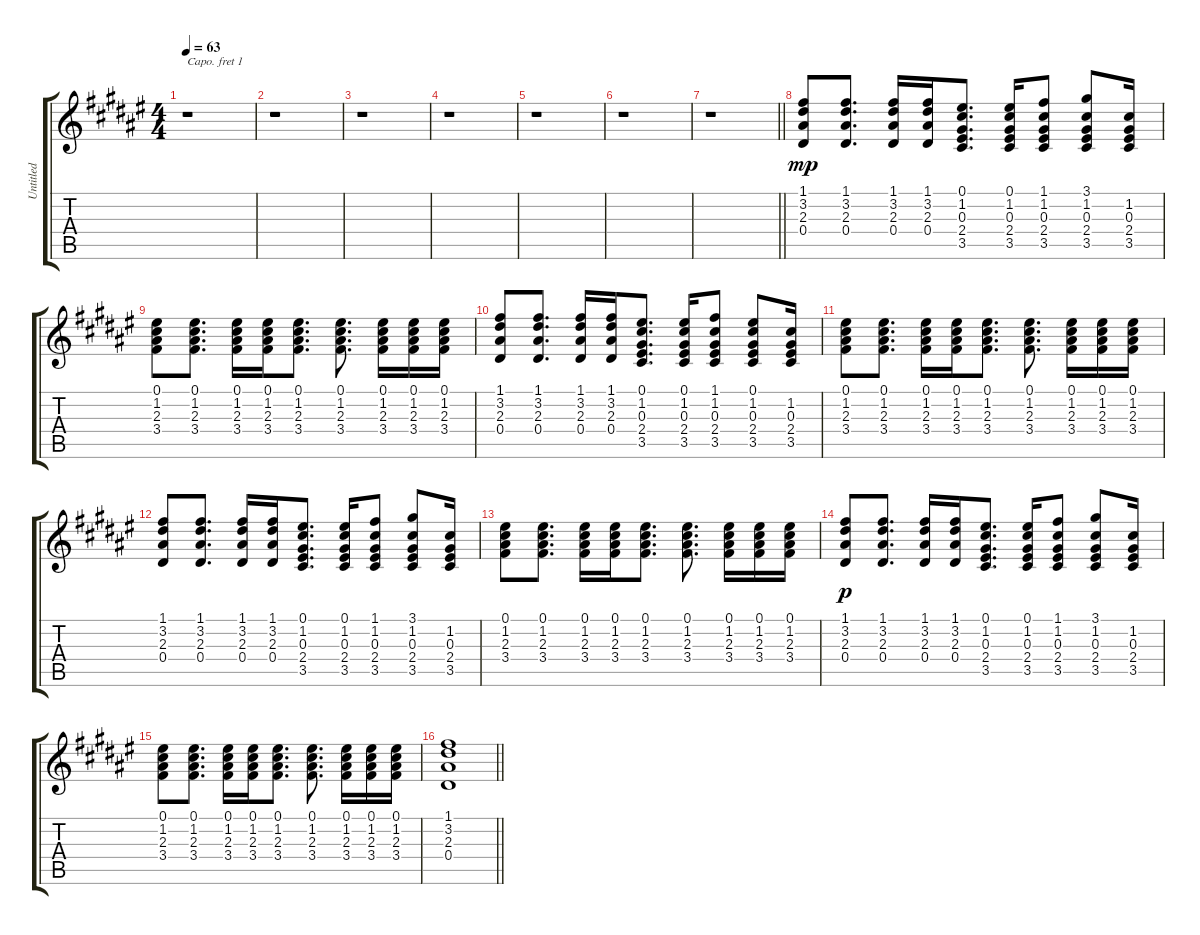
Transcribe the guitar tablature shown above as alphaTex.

\track ("Untitled" "Untitled") {instrument acousticguitarsteel}
\staff {score tabs}
\capo 1
\tuning (E4 B3 G3 D3 A2 E2) {hide}
\ts (4 4)
\tempo 63
\clef g2
\ks f#
r.1{dy mp instrument acousticguitarsteel} |
\ks d#minor
r.1 |
r.1 |
\ks f#
r.1 |
\ks d#minor
r.1 |
\ks f#
r.1 |
\barLineRight lightlight
\ks d#minor
r.1 |
\ks f#
(1.1 3.2 2.3 0.4).8 (1.1 3.2 2.3 0.4).8{d} (1.1 3.2 2.3 0.4).16 (1.1 3.2 2.3 0.4).16 (0.1 1.2 0.3 2.4 3.5).8{d} (0.1 1.2 0.3 2.4 3.5).16 (1.1 1.2 0.3 2.4 3.5).8 (3.1 1.2 0.3 2.4 3.5).8 (1.2 0.3 2.4 3.5).16 |
\ks d#minor
(0.1 1.2 2.3 3.4).8 (0.1 1.2 2.3 3.4).8{d} (0.1 1.2 2.3 3.4).16 (0.1 1.2 2.3 3.4).16 (0.1 1.2 2.3 3.4).8{d} (0.1 1.2 2.3 3.4).8{d} (0.1 1.2 2.3 3.4).16 (0.1 1.2 2.3 3.4).16 (0.1 1.2 2.3 3.4).16 |
\ks f#
(1.1 3.2 2.3 0.4).8 (1.1 3.2 2.3 0.4).8{d} (1.1 3.2 2.3 0.4).16 (1.1 3.2 2.3 0.4).16 (0.1 1.2 0.3 2.4 3.5).8{d} (0.1 1.2 0.3 2.4 3.5).16 (1.1 1.2 0.3 2.4 3.5).8 (0.1 1.2 0.3 2.4 3.5).8 (1.2 0.3 2.4 3.5).16 |
\ks d#minor
(0.1 1.2 2.3 3.4).8 (0.1 1.2 2.3 3.4).8{d} (0.1 1.2 2.3 3.4).16 (0.1 1.2 2.3 3.4).16 (0.1 1.2 2.3 3.4).8{d} (0.1 1.2 2.3 3.4).8{d} (0.1 1.2 2.3 3.4).16 (0.1 1.2 2.3 3.4).16 (0.1 1.2 2.3 3.4).16 |
\ks f#
(1.1 3.2 2.3 0.4).8 (1.1 3.2 2.3 0.4).8{d} (1.1 3.2 2.3 0.4).16 (1.1 3.2 2.3 0.4).16 (0.1 1.2 0.3 2.4 3.5).8{d} (0.1 1.2 0.3 2.4 3.5).16 (1.1 1.2 0.3 2.4 3.5).8 (3.1 1.2 0.3 2.4 3.5).8 (1.2 0.3 2.4 3.5).16 |
\ks d#minor
(0.1 1.2 2.3 3.4).8 (0.1 1.2 2.3 3.4).8{d} (0.1 1.2 2.3 3.4).16 (0.1 1.2 2.3 3.4).16 (0.1 1.2 2.3 3.4).8{d} (0.1 1.2 2.3 3.4).8{d} (0.1 1.2 2.3 3.4).16 (0.1 1.2 2.3 3.4).16 (0.1 1.2 2.3 3.4).16 |
\ks f#
(1.1 3.2 2.3 0.4).8{dy p} (1.1 3.2 2.3 0.4).8{d} (1.1 3.2 2.3 0.4).16 (1.1 3.2 2.3 0.4).16 (0.1 1.2 0.3 2.4 3.5).8{d} (0.1 1.2 0.3 2.4 3.5).16 (1.1 1.2 0.3 2.4 3.5).8 (3.1 1.2 0.3 2.4 3.5).8 (1.2 0.3 2.4 3.5).16 |
\ks d#minor
(0.1 1.2 2.3 3.4).8 (0.1 1.2 2.3 3.4).8{d} (0.1 1.2 2.3 3.4).16 (0.1 1.2 2.3 3.4).16 (0.1 1.2 2.3 3.4).8{d} (0.1 1.2 2.3 3.4).8{d} (0.1 1.2 2.3 3.4).16 (0.1 1.2 2.3 3.4).16 (0.1 1.2 2.3 3.4).16 |
\barLineRight lightlight
(1.1 3.2 2.3 0.4).1
